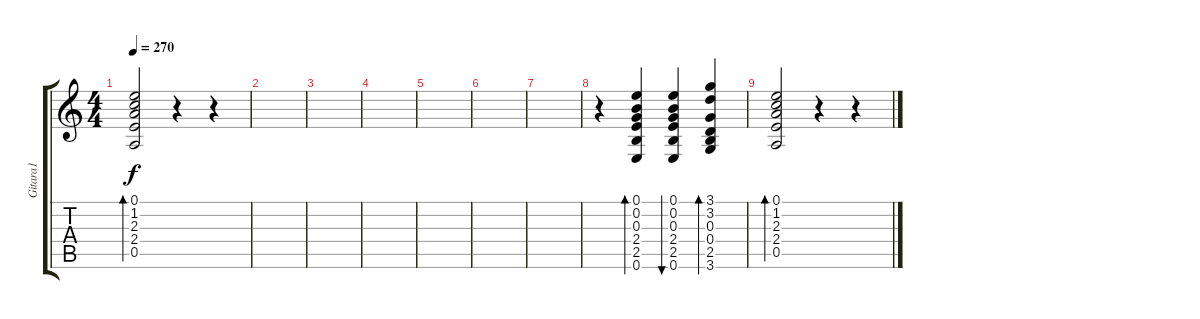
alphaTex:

\track ("Gitara1" "Gitara1") {instrument acousticguitarsteel}
\staff {score tabs}
\tuning (E4 B3 G3 D3 A2 E2) {hide}
\ts (4 4)
\tempo 270
\clef g2
\ks c
(0.1 1.2 2.3 2.4 0.5).2{bd 60 dy f} r.4 r.4 |
|
|
|
|
|
|
r.4{instrument acousticguitarsteel} (0.1 0.2 0.3 2.4 2.5 0.6).4{bd 60} (0.1 0.2 0.3 2.4 2.5 0.6).4{bu 60} (3.1 3.2 0.3 0.4 2.5 3.6).4{bd 60} |
(0.1 1.2 2.3 2.4 0.5).2{bd 60} r.4 r.4
